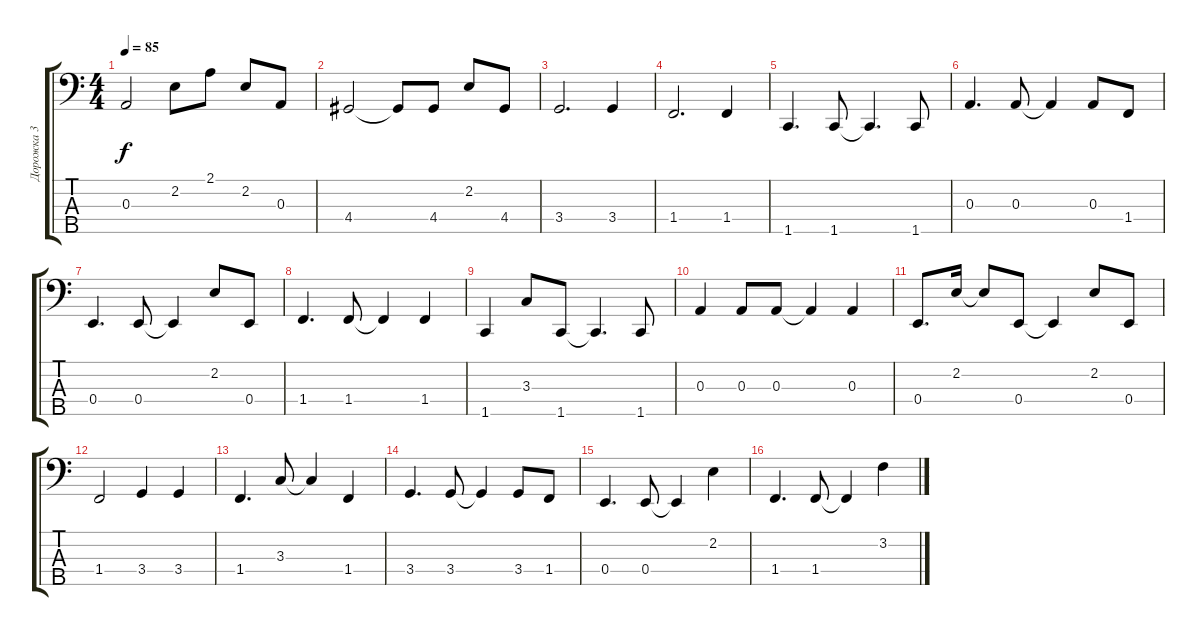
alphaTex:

\track ("Дорожка 3" "Дорожка 3") {instrument electricbassfinger}
\staff {score tabs}
\tuning (G2 D2 A1 E1 B0) {hide}
\ts (4 4)
\tempo 85
\clef f4
\ks c
0.3.2{dy f} 2.2.8 2.1.8 2.2.8 0.3.8 |
4.4.2 4.4{t}.8 4.4.8 2.2.8 4.4.8 |
3.4.2{d} 3.4.4 |
1.4.2{d} 1.4.4 |
1.5.4{d} 1.5.8 1.5{t}.4{d} 1.5.8 |
0.3.4{d} 0.3.8 0.3{t}.4 0.3.8 1.4.8 |
0.4.4{d} 0.4.8 0.4{t}.4 2.2.8 0.4.8 |
1.4.4{d} 1.4.8 1.4{t}.4 1.4.4 |
1.5.4 3.3.8 1.5.8 1.5{t}.4{d} 1.5.8 |
0.3.4 0.3.8 0.3.8 0.3{t}.4 0.3.4 |
0.4.8{d} 2.2.16 2.2{t}.8 0.4.8 0.4{t}.4 2.2.8 0.4.8 |
1.4.2 3.4.4 3.4.4 |
1.4.4{d} 3.3.8 3.3{t}.4 1.4.4 |
3.4.4{d} 3.4.8 3.4{t}.4 3.4.8 1.4.8 |
0.4.4{d} 0.4.8 0.4{t}.4 2.2.4 |
1.4.4{d} 1.4.8 1.4{t}.4 3.2.4
